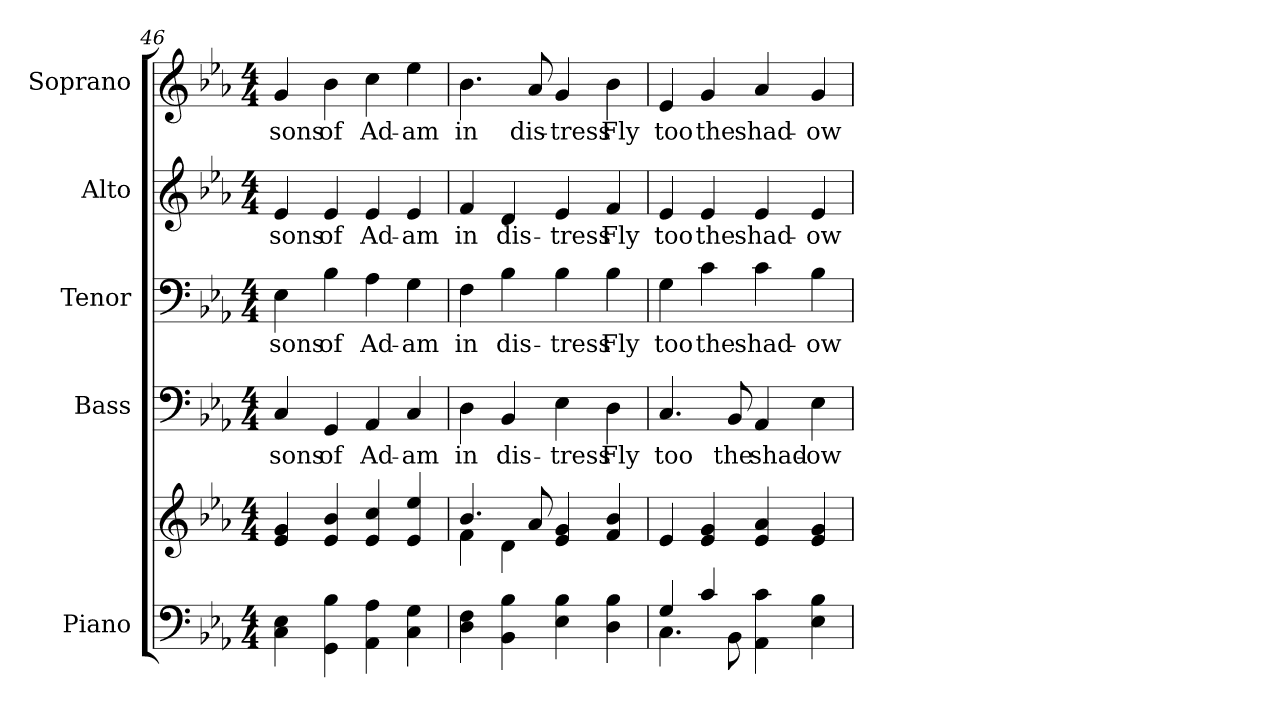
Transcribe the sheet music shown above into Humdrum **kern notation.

**kern	**kern	**kern	**text	**kern	**text	**kern	**text	**kern	**text
*part5	*part5	*part4	*part4	*part3	*part3	*part2	*part2	*part1	*part1
*staff6	*staff5	*staff4	*staff4	*staff3	*staff3	*staff2	*staff2	*staff1	*staff1
*I"Piano	*	*I"Bass	*	*I"Tenor	*	*I"Alto	*	*I"Soprano	*
*I'Pno.	*	*I'B.	*	*I'T.	*	*I'A.	*	*I'S.	*
*clefF4	*clefG2	*clefF4	*	*clefF4	*	*clefG2	*	*clefG2	*
*k[b-e-a-]	*k[b-e-a-]	*k[b-e-a-]	*	*k[b-e-a-]	*	*k[b-e-a-]	*	*k[b-e-a-]	*
*E-:	*E-:	*E-:	*	*E-:	*	*E-:	*	*E-:	*
*M4/4	*M4/4	*M4/4	*	*M4/4	*	*M4/4	*	*M4/4	*
=46	=46	=46	=46	=46	=46	=46	=46	=46	=46
!	!	!	!LO:LY:b:color=#000000	!	!	!	!	!	!
!	!	!	!	!	!LO:LY:b:color=#000000	!	!	!	!
!	!	!	!	!	!	!	!LO:LY:b:color=#000000	!	!
!	!	!	!	!	!	!	!	!	!LO:LY:b:color=#000000
4Ci\ 4E-i	4e-i/ 4gi	4Ci/	sons	4E-i\	sons	4e-i/	sons	4gi/	sons
!	!	!	!LO:LY:b:color=#000000	!	!	!	!	!	!
!	!	!	!	!	!LO:LY:b:color=#000000	!	!	!	!
!	!	!	!	!	!	!	!LO:LY:b:color=#000000	!	!
!	!	!	!	!	!	!	!	!	!LO:LY:b:color=#000000
4GGi\ 4B-i	4e-i/ 4b-i	4GGi/	of	4B-i\	of	4e-i/	of	4b-i\	of
!	!	!	!LO:LY:b:color=#000000	!	!	!	!	!	!
!	!	!	!	!	!LO:LY:b:color=#000000	!	!	!	!
!	!	!	!	!	!	!	!LO:LY:b:color=#000000	!	!
!	!	!	!	!	!	!	!	!	!LO:LY:b:color=#000000
4AA-i\ 4A-i	4e-i/ 4cci	4AA-i/	Ad-	4A-i\	Ad-	4e-i/	Ad-	4cci\	Ad-
!	!	!	!LO:LY:b:color=#000000	!	!	!	!	!	!
!	!	!	!	!	!LO:LY:b:color=#000000	!	!	!	!
!	!	!	!	!	!	!	!LO:LY:b:color=#000000	!	!
!	!	!	!	!	!	!	!	!	!LO:LY:b:color=#000000
4Ci\ 4Gi	4e-i/ 4ee-i	4Ci/	-am	4Gi\	-am	4e-i/	-am	4ee-i\	-am
=47	=47	=47	=47	=47	=47	=47	=47	=47	=47
*	*^	*	*	*	*	*	*	*	*
!	!	!	!	!LO:LY:b:color=#000000	!	!	!	!	!	!
!	!	!	!	!	!	!LO:LY:b:color=#000000	!	!	!	!
!	!	!	!	!	!	!	!	!LO:LY:b:color=#000000	!	!
!	!	!	!	!	!	!	!	!	!	!LO:LY:b:color=#000000
4Di\ 4Fi	4.b-i/	4fi\	4Di\	in	4Fi\	in	4fi/	in	4.b-i\	in
!	!	!	!	!LO:LY:b:color=#000000	!	!	!	!	!	!
!	!	!	!	!	!	!LO:LY:b:color=#000000	!	!	!	!
!	!	!	!	!	!	!	!	!LO:LY:b:color=#000000	!	!
4BB-i\ 4B-i	.	4di\	4BB-i/	dis-	4B-i\	dis-	4di/	dis-	.	.
!	!	!	!	!	!	!	!	!	!	!LO:LY:b:color=#000000
.	8a-i/	.	.	.	.	.	.	.	8a-i/	dis-
!	!	!	!	!LO:LY:b:color=#000000	!	!	!	!	!	!
!	!	!	!	!	!	!LO:LY:b:color=#000000	!	!	!	!
!	!	!	!	!	!	!	!	!LO:LY:b:color=#000000	!	!
!	!	!	!	!	!	!	!	!	!	!LO:LY:b:color=#000000
4E-i\ 4B-i	4e-i/ 4gi	2ryy	4E-i\	-tress	4B-i\	-tress	4e-i/	-tress	4gi/	-tress
!	!	!	!	!LO:LY:b:color=#000000	!	!	!	!	!	!
!	!	!	!	!	!	!LO:LY:b:color=#000000	!	!	!	!
!	!	!	!	!	!	!	!	!LO:LY:b:color=#000000	!	!
!	!	!	!	!	!	!	!	!	!	!LO:LY:b:color=#000000
4Di\ 4B-i	4fi/ 4b-i	.	4Di\	Fly	4B-i\	Fly	4fi/	Fly	4b-i\	Fly
*	*v	*v	*	*	*	*	*	*	*	*
!!LO:PB:g=z
=48	=48	=48	=48	=48	=48	=48	=48	=48	=48
*^	*	*	*	*	*	*	*	*	*
!	!	!	!	!LO:LY:b:color=#000000	!	!	!	!	!	!
!	!	!	!	!	!	!LO:LY:b:color=#000000	!	!	!	!
!	!	!	!	!	!	!	!	!LO:LY:b:color=#000000	!	!
!	!	!	!	!	!	!	!	!	!	!LO:LY:b:color=#000000
4Gi/	4.Ci\	4e-i/	4.Ci/	too	4Gi\	too	4e-i/	too	4e-i/	too
!	!	!	!	!	!	!LO:LY:b:color=#000000	!	!	!	!
!	!	!	!	!	!	!	!	!LO:LY:b:color=#000000	!	!
!	!	!	!	!	!	!	!	!	!	!LO:LY:b:color=#000000
4ci/	.	4e-i/ 4gi	.	.	4ci\	the	4e-i/	the	4gi/	the
!	!	!	!	!LO:LY:b:color=#000000	!	!	!	!	!	!
.	8BB-i\	.	8BB-i/	the	.	.	.	.	.	.
!	!	!	!	!LO:LY:b:color=#000000	!	!	!	!	!	!
!	!	!	!	!	!	!LO:LY:b:color=#000000	!	!	!	!
!	!	!	!	!	!	!	!	!LO:LY:b:color=#000000	!	!
!	!	!	!	!	!	!	!	!	!	!LO:LY:b:color=#000000
4AA-i\ 4ci	2ryy	4e-i/ 4a-i	4AA-i/	shad-	4ci\	shad-	4e-i/	shad-	4a-i/	shad-
!	!	!	!	!LO:LY:b:color=#000000	!	!	!	!	!	!
!	!	!	!	!	!	!LO:LY:b:color=#000000	!	!	!	!
!	!	!	!	!	!	!	!	!LO:LY:b:color=#000000	!	!
!	!	!	!	!	!	!	!	!	!	!LO:LY:b:color=#000000
4E-i\ 4B-i	.	4e-i/ 4gi	4E-i\	-ow	4B-i\	-ow	4e-i/	-ow	4gi/	-ow
*v	*v	*	*	*	*	*	*	*	*	*
=	=	=	=	=	=	=	=	=	=
*-	*-	*-	*-	*-	*-	*-	*-	*-	*-
